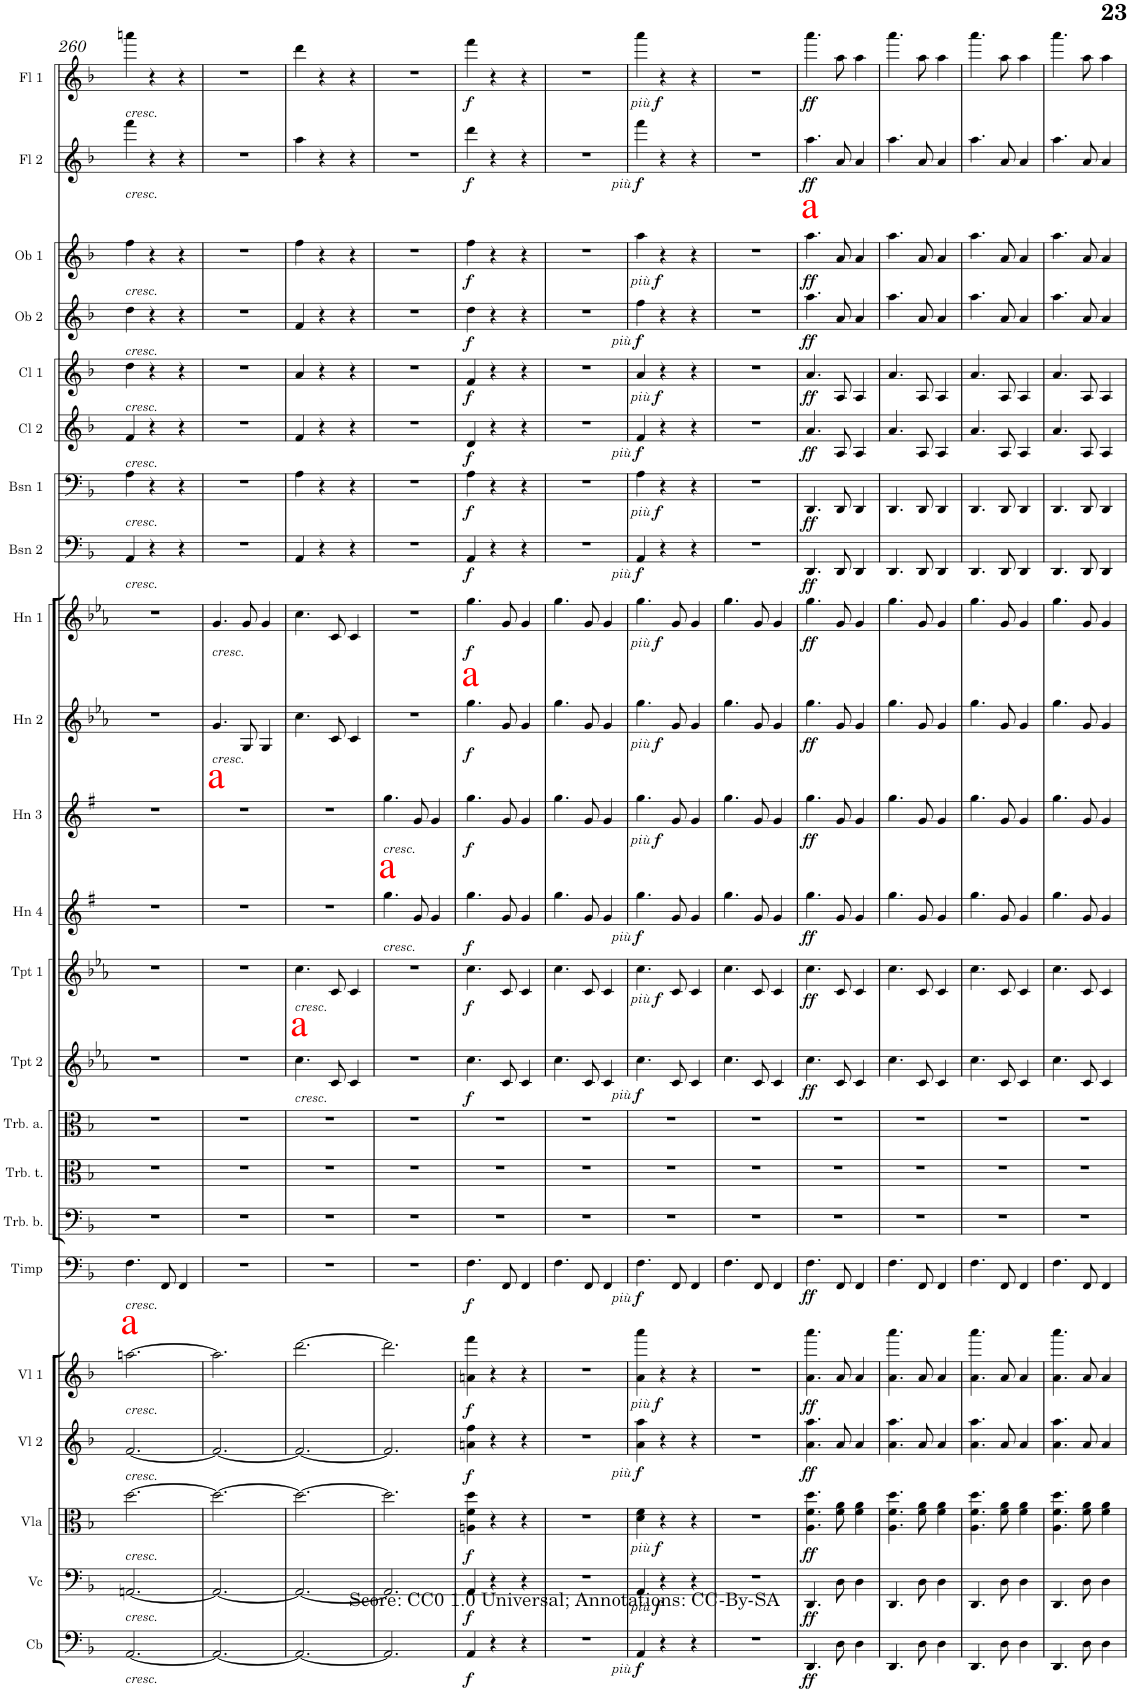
**kern	**dynam	**kern	**dynam	**kern	**dynam	**kern	**dynam	**kern	**dynam	**kern	**text	**dynam	**kern	**kern	**kern	**kern	**dynam	**kern	**text	**dynam	**kern	**dynam	**kern	**text	**dynam	**kern	**text	**dynam	**kern	**text	**dynam	**kern	**dynam	**kern	**dynam	**kern	**dynam	**kern	**dynam	**kern	**dynam	**kern	**dynam	**kern	**text	**dynam	**kern	**dynam
*part23	*part23	*part22	*part22	*part21	*part21	*part20	*part20	*part19	*part19	*part18	*part18	*part18	*part17	*part16	*part15	*part14	*part14	*part13	*part13	*part13	*part12	*part12	*part11	*part11	*part11	*part10	*part10	*part10	*part9	*part9	*part9	*part8	*part8	*part7	*part7	*part6	*part6	*part5	*part5	*part4	*part4	*part3	*part3	*part2	*part2	*part2	*part1	*part1
*staff23	*staff23	*staff22	*staff22	*staff21	*staff21	*staff20	*staff20	*staff19	*staff19	*staff18	*staff18	*staff18	*staff17	*staff16	*staff15	*staff14	*staff14	*staff13	*staff13	*staff13	*staff12	*staff12	*staff11	*staff11	*staff11	*staff10	*staff10	*staff10	*staff9	*staff9	*staff9	*staff8	*staff8	*staff7	*staff7	*staff6	*staff6	*staff5	*staff5	*staff4	*staff4	*staff3	*staff3	*staff2	*staff2	*staff2	*staff1	*staff1
*I"Contrabass	*	*I"Violoncello	*	*I"Viola	*	*I"Violin 2	*	*I"Violin 1	*	*I"Timpani in F, F	*	*	*I"Trombone basso	*I"Trombone tenore	*I"Trombone alto	*I"D Trumpet 2	*	*I"D Trumpet 1	*	*	*I"Bb (basso) Horn 4	*	*I"Bb (basso) Horn 3	*	*	*I"D Horn 2	*	*	*I"D Horn 1	*	*	*I"Bassoon 2	*	*I"Bassoon 1	*	*I"C Clarinet 2	*	*I"C Clarinet 1	*	*I"Oboe 2	*	*I"Oboe 1	*	*I"Flute 2	*	*	*I"Flute 1	*
*I'Cb	*	*I'Vc	*	*I'Vla	*	*I'Vl 2	*	*I'Vl 1	*	*I'Timp	*	*	*I'Trb. b.	*I'Trb. t.	*I'Trb. a.	*I'Tpt 2	*	*I'Tpt 1	*	*	*I'Hn 4	*	*I'Hn 3	*	*	*I'Hn 2	*	*	*I'Hn 1	*	*	*I'Bsn 2	*	*I'Bsn 1	*	*I'Cl 2	*	*I'Cl 1	*	*I'Ob 2	*	*I'Ob 1	*	*I'Fl 2	*	*	*I'Fl 1	*
!!LO:PB:g=z
*clefF4	*	*clefF4	*	*clefC3	*	*clefG2	*	*clefG2	*	*clefF4	*	*	*clefF4	*clefC3	*clefC3	*clefG2	*	*clefG2	*	*	*clefG2	*	*clefG2	*	*	*clefG2	*	*	*clefG2	*	*	*clefF4	*	*clefF4	*	*clefG2	*	*clefG2	*	*clefG2	*	*clefG2	*	*clefG2	*	*	*clefG2	*
*Trd7c12	*	*	*	*	*	*	*	*	*	*	*	*	*	*	*	*Trd-1c-2	*	*Trd-1c-2	*	*	*Trd8c14	*	*Trd8c14	*	*	*Trd6c10	*	*	*Trd6c10	*	*	*	*	*	*	*Trd1c2	*	*Trd1c2	*	*	*	*	*	*	*	*	*	*
*k[b-]	*	*k[b-]	*	*k[b-]	*	*k[b-]	*	*k[b-]	*	*k[b-]	*	*	*k[b-]	*k[b-]	*k[b-]	*k[b-e-a-]	*	*k[b-e-a-]	*	*	*k[f#]	*	*k[f#]	*	*	*k[b-e-a-]	*	*	*k[b-e-a-]	*	*	*k[b-]	*	*k[b-]	*	*k[b-]	*	*k[b-]	*	*k[b-]	*	*k[b-]	*	*k[b-]	*	*	*k[b-]	*
*M3/4	*	*M3/4	*	*M3/4	*	*M3/4	*	*M3/4	*	*M3/4	*	*	*M3/4	*M3/4	*M3/4	*M3/4	*	*M3/4	*	*	*M3/4	*	*M3/4	*	*	*M3/4	*	*	*M3/4	*	*	*M3/4	*	*M3/4	*	*M3/4	*	*M3/4	*	*M3/4	*	*M3/4	*	*M3/4	*	*	*M3/4	*
=260	=260	=260	=260	=260	=260	=260	=260	=260	=260	=260	=260	=260	=260	=260	=260	=260	=260	=260	=260	=260	=260	=260	=260	=260	=260	=260	=260	=260	=260	=260	=260	=260	=260	=260	=260	=260	=260	=260	=260	=260	=260	=260	=260	=260	=260	=260	=260	=260
!	!	!	!	!	!	!	!	!	!	!	!	!	!	!	!	!	!	!	!	!	!	!	!	!	!	!	!	!	!	!	!	!	!	!	!	!	!	!	!	!	!	!	!	!	!	!	!LO:TX:b:i:t=cresc.	!
!	!	!	!	!	!	!	!	!	!	!	!	!	!	!	!	!	!	!	!	!	!	!	!	!	!	!	!	!	!	!	!	!	!	!	!	!	!	!	!	!	!	!	!	!LO:TX:b:i:t=cresc.	!	!	!	!
!	!	!	!	!	!	!	!	!	!	!	!	!	!	!	!	!	!	!	!	!	!	!	!	!	!	!	!	!	!	!	!	!	!	!	!	!	!	!	!	!	!	!LO:TX:b:i:t=cresc.	!	!	!	!	!	!
!	!	!	!	!	!	!	!	!	!	!	!	!	!	!	!	!	!	!	!	!	!	!	!	!	!	!	!	!	!	!	!	!	!	!	!	!	!	!	!	!LO:TX:b:i:t=cresc.	!	!	!	!	!	!	!	!
!	!	!	!	!	!	!	!	!	!	!	!	!	!	!	!	!	!	!	!	!	!	!	!	!	!	!	!	!	!	!	!	!	!	!	!	!	!	!LO:TX:b:i:t=cresc.	!	!	!	!	!	!	!	!	!	!
!	!	!	!	!	!	!	!	!	!	!	!	!	!	!	!	!	!	!	!	!	!	!	!	!	!	!	!	!	!	!	!	!	!	!	!	!LO:TX:b:i:t=cresc.	!	!	!	!	!	!	!	!	!	!	!	!
!	!	!	!	!	!	!	!	!	!	!	!	!	!	!	!	!	!	!	!	!	!	!	!	!	!	!	!	!	!	!	!	!	!	!LO:TX:b:i:t=cresc.	!	!	!	!	!	!	!	!	!	!	!	!	!	!
!	!	!	!	!	!	!	!	!	!	!	!	!	!	!	!	!	!	!	!	!	!	!	!	!	!	!	!	!	!	!	!	!LO:TX:b:i:t=cresc.	!	!	!	!	!	!	!	!	!	!	!	!	!	!	!	!
!	!	!	!	!	!	!	!	!	!	!LO:TX:b:i:t=cresc.	!	!	!	!	!	!	!	!	!	!	!	!	!	!	!	!	!	!	!	!	!	!	!	!	!	!	!	!	!	!	!	!	!	!	!	!	!	!
!	!	!	!	!	!	!	!	!LO:TX:b:i:t=cresc.	!	!	!	!	!	!	!	!	!	!	!	!	!	!	!	!	!	!	!	!	!	!	!	!	!	!	!	!	!	!	!	!	!	!	!	!	!	!	!	!
!	!	!	!	!	!	!LO:TX:b:i:t=cresc.	!	!	!	!	!	!	!	!	!	!	!	!	!	!	!	!	!	!	!	!	!	!	!	!	!	!	!	!	!	!	!	!	!	!	!	!	!	!	!	!	!	!
!	!	!	!	!LO:TX:b:i:t=cresc.	!	!	!	!	!	!	!	!	!	!	!	!	!	!	!	!	!	!	!	!	!	!	!	!	!	!	!	!	!	!	!	!	!	!	!	!	!	!	!	!	!	!	!	!
!	!	!LO:TX:b:i:t=cresc.	!	!	!	!	!	!	!	!	!	!	!	!	!	!	!	!	!	!	!	!	!	!	!	!	!	!	!	!	!	!	!	!	!	!	!	!	!	!	!	!	!	!	!	!	!	!
!LO:TX:b:i:t=cresc.	!	!	!	!	!	!	!	!	!	!	!	!	!	!	!	!	!	!	!	!	!	!	!	!	!	!	!	!	!	!	!	!	!	!	!	!	!	!	!	!	!	!	!	!	!	!	!	!
!	!	!	!	!	!	!	!	!	!	!	!LO:LY:b:color=#FF0000	!	!	!	!	!	!	!	!	!	!	!	!	!	!	!	!	!	!	!	!	!	!	!	!	!	!	!	!	!	!	!	!	!	!	!	!	!
[2.AA/	.	[2.AAn/	.	[2.dd\	.	[2.f/	.	[2.aan\	.	4.F\	a	.	2.r	2.r	2.r	2.r	.	2.r	.	.	2.r	.	2.r	.	.	2.r	.	.	2.r	.	.	4AA/	.	4A\	.	4f/	.	4dd\	.	4dd\	.	4ff\	.	4fff\	.	.	4aaan\	.
.	.	.	.	.	.	.	.	.	.	.	.	.	.	.	.	.	.	.	.	.	.	.	.	.	.	.	.	.	.	.	.	4r	.	4r	.	4r	.	4r	.	4r	.	4r	.	4r	.	.	4r	.
.	.	.	.	.	.	.	.	.	.	8FF/	.	.	.	.	.	.	.	.	.	.	.	.	.	.	.	.	.	.	.	.	.	.	.	.	.	.	.	.	.	.	.	.	.	.	.	.	.	.
.	.	.	.	.	.	.	.	.	.	4FF/	.	.	.	.	.	.	.	.	.	.	.	.	.	.	.	.	.	.	.	.	.	4r	.	4r	.	4r	.	4r	.	4r	.	4r	.	4r	.	.	4r	.
=261	=261	=261	=261	=261	=261	=261	=261	=261	=261	=261	=261	=261	=261	=261	=261	=261	=261	=261	=261	=261	=261	=261	=261	=261	=261	=261	=261	=261	=261	=261	=261	=261	=261	=261	=261	=261	=261	=261	=261	=261	=261	=261	=261	=261	=261	=261	=261	=261
!	!	!	!	!	!	!	!	!	!	!	!	!	!	!	!	!	!	!	!	!	!	!	!	!	!	!	!	!	!LO:TX:b:i:t=cresc.	!	!	!	!	!	!	!	!	!	!	!	!	!	!	!	!	!	!	!
!	!	!	!	!	!	!	!	!	!	!	!	!	!	!	!	!	!	!	!	!	!	!	!	!	!	!LO:TX:b:i:t=cresc.	!	!	!	!	!	!	!	!	!	!	!	!	!	!	!	!	!	!	!	!	!	!
!	!	!	!	!	!	!	!	!	!	!	!	!	!	!	!	!	!	!	!	!	!	!	!	!	!	!	!LO:LY:b:color=#FF0000	!	!	!	!	!	!	!	!	!	!	!	!	!	!	!	!	!	!	!	!	!
2.AA/_	.	2.AA/_	.	2.dd\_	.	2.f/_	.	2.aa\]	.	2.r	.	.	2.r	2.r	2.r	2.r	.	2.r	.	.	2.r	.	2.r	.	.	4.g/	a	.	4.g/	.	.	2.r	.	2.r	.	2.r	.	2.r	.	2.r	.	2.r	.	2.r	.	.	2.r	.
.	.	.	.	.	.	.	.	.	.	.	.	.	.	.	.	.	.	.	.	.	.	.	.	.	.	8G/	.	.	8g/	.	.	.	.	.	.	.	.	.	.	.	.	.	.	.	.	.	.	.
.	.	.	.	.	.	.	.	.	.	.	.	.	.	.	.	.	.	.	.	.	.	.	.	.	.	4G/	.	.	4g/	.	.	.	.	.	.	.	.	.	.	.	.	.	.	.	.	.	.	.
=262	=262	=262	=262	=262	=262	=262	=262	=262	=262	=262	=262	=262	=262	=262	=262	=262	=262	=262	=262	=262	=262	=262	=262	=262	=262	=262	=262	=262	=262	=262	=262	=262	=262	=262	=262	=262	=262	=262	=262	=262	=262	=262	=262	=262	=262	=262	=262	=262
!	!	!	!	!	!	!	!	!	!	!	!	!	!	!	!	!	!	!LO:TX:b:i:t=cresc.	!	!	!	!	!	!	!	!	!	!	!	!	!	!	!	!	!	!	!	!	!	!	!	!	!	!	!	!	!	!
!	!	!	!	!	!	!	!	!	!	!	!	!	!	!	!	!LO:TX:b:i:t=cresc.	!	!	!	!	!	!	!	!	!	!	!	!	!	!	!	!	!	!	!	!	!	!	!	!	!	!	!	!	!	!	!	!
!	!	!	!	!	!	!	!	!	!	!	!	!	!	!	!	!	!	!	!LO:LY:b:color=#FF0000	!	!	!	!	!	!	!	!	!	!	!	!	!	!	!	!	!	!	!	!	!	!	!	!	!	!	!	!	!
2.AA/_	.	2.AA/_	.	2.dd\_	.	2.f/_	.	[2.ddd\	.	2.r	.	.	2.r	2.r	2.r	4.cc\	.	4.cc\	a	.	2.r	.	2.r	.	.	4.cc\	.	.	4.cc\	.	.	4AA/	.	4A\	.	4f/	.	4a/	.	4f/	.	4ff\	.	4aa\	.	.	4ddd\	.
.	.	.	.	.	.	.	.	.	.	.	.	.	.	.	.	.	.	.	.	.	.	.	.	.	.	.	.	.	.	.	.	4r	.	4r	.	4r	.	4r	.	4r	.	4r	.	4r	.	.	4r	.
.	.	.	.	.	.	.	.	.	.	.	.	.	.	.	.	8c/	.	8c/	.	.	.	.	.	.	.	8c/	.	.	8c/	.	.	.	.	.	.	.	.	.	.	.	.	.	.	.	.	.	.	.
.	.	.	.	.	.	.	.	.	.	.	.	.	.	.	.	4c/	.	4c/	.	.	.	.	.	.	.	4c/	.	.	4c/	.	.	4r	.	4r	.	4r	.	4r	.	4r	.	4r	.	4r	.	.	4r	.
=263	=263	=263	=263	=263	=263	=263	=263	=263	=263	=263	=263	=263	=263	=263	=263	=263	=263	=263	=263	=263	=263	=263	=263	=263	=263	=263	=263	=263	=263	=263	=263	=263	=263	=263	=263	=263	=263	=263	=263	=263	=263	=263	=263	=263	=263	=263	=263	=263
!	!	!	!	!	!	!	!	!	!	!	!	!	!	!	!	!	!	!	!	!	!	!	!LO:TX:b:i:t=cresc.	!	!	!	!	!	!	!	!	!	!	!	!	!	!	!	!	!	!	!	!	!	!	!	!	!
!	!	!	!	!	!	!	!	!	!	!	!	!	!	!	!	!	!	!	!	!	!LO:TX:b:i:t=cresc.	!	!	!	!	!	!	!	!	!	!	!	!	!	!	!	!	!	!	!	!	!	!	!	!	!	!	!
!	!	!	!	!	!	!	!	!	!	!	!	!	!	!	!	!	!	!	!	!	!	!	!	!LO:LY:b:color=#FF0000	!	!	!	!	!	!	!	!	!	!	!	!	!	!	!	!	!	!	!	!	!	!	!	!
2.AA/]	.	2.AA/]	.	2.dd\]	.	2.f/]	.	2.ddd\]	.	2.r	.	.	2.r	2.r	2.r	2.r	.	2.r	.	.	4.gg\	.	4.gg\	a	.	2.r	.	.	2.r	.	.	2.r	.	2.r	.	2.r	.	2.r	.	2.r	.	2.r	.	2.r	.	.	2.r	.
.	.	.	.	.	.	.	.	.	.	.	.	.	.	.	.	.	.	.	.	.	8g/	.	8g/	.	.	.	.	.	.	.	.	.	.	.	.	.	.	.	.	.	.	.	.	.	.	.	.	.
.	.	.	.	.	.	.	.	.	.	.	.	.	.	.	.	.	.	.	.	.	4g/	.	4g/	.	.	.	.	.	.	.	.	.	.	.	.	.	.	.	.	.	.	.	.	.	.	.	.	.
=264	=264	=264	=264	=264	=264	=264	=264	=264	=264	=264	=264	=264	=264	=264	=264	=264	=264	=264	=264	=264	=264	=264	=264	=264	=264	=264	=264	=264	=264	=264	=264	=264	=264	=264	=264	=264	=264	=264	=264	=264	=264	=264	=264	=264	=264	=264	=264	=264
!	!LO:DY:b	!	!LO:DY:b	!	!LO:DY:b	!	!LO:DY:b	!	!LO:DY:b	!	!	!LO:DY:b	!	!	!	!	!LO:DY:b	!	!	!LO:DY:b	!	!LO:DY:b	!	!	!LO:DY:b	!	!	!LO:DY:b	!	!LO:LY:b:color=#FF0000	!LO:DY:b	!	!LO:DY:b	!	!LO:DY:b	!	!LO:DY:b	!	!LO:DY:b	!	!LO:DY:b	!	!LO:DY:b	!	!	!LO:DY:b	!	!LO:DY:b
4AA/	f	4AA/	f	4An\ 4f\ 4dd\	f	4an\ 4ff\	f	4an\ 4fff\	f	4.F\	.	f	2.r	2.r	2.r	4.cc\	f	4.cc\	.	f	4.gg\	f	4.gg\	.	f	4.gg\	.	f	4.gg\	a	f	4AA/	f	4A\	f	4d/	f	4f/	f	4dd\	f	4ff\	f	4ddd\	.	f	4fff\	f
4r	.	4r	.	4r	.	4r	.	4r	.	.	.	.	.	.	.	.	.	.	.	.	.	.	.	.	.	.	.	.	.	.	.	4r	.	4r	.	4r	.	4r	.	4r	.	4r	.	4r	.	.	4r	.
.	.	.	.	.	.	.	.	.	.	8FF/	.	.	.	.	.	8c/	.	8c/	.	.	8g/	.	8g/	.	.	8g/	.	.	8g/	.	.	.	.	.	.	.	.	.	.	.	.	.	.	.	.	.	.	.
4r	.	4r	.	4r	.	4r	.	4r	.	4FF/	.	.	.	.	.	4c/	.	4c/	.	.	4g/	.	4g/	.	.	4g/	.	.	4g/	.	.	4r	.	4r	.	4r	.	4r	.	4r	.	4r	.	4r	.	.	4r	.
=265	=265	=265	=265	=265	=265	=265	=265	=265	=265	=265	=265	=265	=265	=265	=265	=265	=265	=265	=265	=265	=265	=265	=265	=265	=265	=265	=265	=265	=265	=265	=265	=265	=265	=265	=265	=265	=265	=265	=265	=265	=265	=265	=265	=265	=265	=265	=265	=265
2.r	.	2.r	.	2.r	.	2.r	.	2.r	.	4.F\	.	.	2.r	2.r	2.r	4.cc\	.	4.cc\	.	.	4.gg\	.	4.gg\	.	.	4.gg\	.	.	4.gg\	.	.	2.r	.	2.r	.	2.r	.	2.r	.	2.r	.	2.r	.	2.r	.	.	2.r	.
.	.	.	.	.	.	.	.	.	.	8FF/	.	.	.	.	.	8c/	.	8c/	.	.	8g/	.	8g/	.	.	8g/	.	.	8g/	.	.	.	.	.	.	.	.	.	.	.	.	.	.	.	.	.	.	.
.	.	.	.	.	.	.	.	.	.	4FF/	.	.	.	.	.	4c/	.	4c/	.	.	4g/	.	4g/	.	.	4g/	.	.	4g/	.	.	.	.	.	.	.	.	.	.	.	.	.	.	.	.	.	.	.
=266	=266	=266	=266	=266	=266	=266	=266	=266	=266	=266	=266	=266	=266	=266	=266	=266	=266	=266	=266	=266	=266	=266	=266	=266	=266	=266	=266	=266	=266	=266	=266	=266	=266	=266	=266	=266	=266	=266	=266	=266	=266	=266	=266	=266	=266	=266	=266	=266
!	!LO:DY:b	!	!	!	!	!	!	!	!	!	!	!	!	!	!	!	!	!	!	!	!	!	!	!	!	!	!	!	!	!	!	!	!	!	!	!	!	!	!	!	!	!	!	!	!	!	!	!
!	!LO:DY:n=1:b	!	!LO:DY:b	!	!	!	!	!	!	!	!	!	!	!	!	!	!	!	!	!	!	!	!	!	!	!	!	!	!	!	!	!	!	!	!	!	!	!	!	!	!	!	!	!	!	!	!	!
!	!	!	!LO:DY:n=1:b	!	!LO:DY:b	!	!	!	!	!	!	!	!	!	!	!	!	!	!	!	!	!	!	!	!	!	!	!	!	!	!	!	!	!	!	!	!	!	!	!	!	!	!	!	!	!	!	!
!	!	!	!	!	!LO:DY:n=1:b	!	!LO:DY:b	!	!	!	!	!	!	!	!	!	!	!	!	!	!	!	!	!	!	!	!	!	!	!	!	!	!	!	!	!	!	!	!	!	!	!	!	!	!	!	!	!
!	!	!	!	!	!	!	!LO:DY:n=1:b	!	!LO:DY:b	!	!	!	!	!	!	!	!	!	!	!	!	!	!	!	!	!	!	!	!	!	!	!	!	!	!	!	!	!	!	!	!	!	!	!	!	!	!	!
!	!	!	!	!	!	!	!	!	!LO:DY:n=1:b	!	!	!LO:DY:b	!	!	!	!	!	!	!	!	!	!	!	!	!	!	!	!	!	!	!	!	!	!	!	!	!	!	!	!	!	!	!	!	!	!	!	!
!	!	!	!	!	!	!	!	!	!	!	!	!LO:DY:n=1:b	!	!	!	!	!LO:DY:b	!	!	!	!	!	!	!	!	!	!	!	!	!	!	!	!	!	!	!	!	!	!	!	!	!	!	!	!	!	!	!
!	!	!	!	!	!	!	!	!	!	!	!	!	!	!	!	!	!LO:DY:n=1:b	!	!	!LO:DY:b	!	!	!	!	!	!	!	!	!	!	!	!	!	!	!	!	!	!	!	!	!	!	!	!	!	!	!	!
!	!	!	!	!	!	!	!	!	!	!	!	!	!	!	!	!	!	!	!	!LO:DY:n=1:b	!	!LO:DY:b	!	!	!	!	!	!	!	!	!	!	!	!	!	!	!	!	!	!	!	!	!	!	!	!	!	!
!	!	!	!	!	!	!	!	!	!	!	!	!	!	!	!	!	!	!	!	!	!	!LO:DY:n=1:b	!	!	!LO:DY:b	!	!	!	!	!	!	!	!	!	!	!	!	!	!	!	!	!	!	!	!	!	!	!
!	!	!	!	!	!	!	!	!	!	!	!	!	!	!	!	!	!	!	!	!	!	!	!	!	!LO:DY:n=1:b	!	!	!LO:DY:b	!	!	!	!	!	!	!	!	!	!	!	!	!	!	!	!	!	!	!	!
!	!	!	!	!	!	!	!	!	!	!	!	!	!	!	!	!	!	!	!	!	!	!	!	!	!	!	!	!LO:DY:n=1:b	!	!	!LO:DY:b	!	!	!	!	!	!	!	!	!	!	!	!	!	!	!	!	!
!	!	!	!	!	!	!	!	!	!	!	!	!	!	!	!	!	!	!	!	!	!	!	!	!	!	!	!	!	!	!	!LO:DY:n=1:b	!	!LO:DY:b	!	!	!	!	!	!	!	!	!	!	!	!	!	!	!
!	!	!	!	!	!	!	!	!	!	!	!	!	!	!	!	!	!	!	!	!	!	!	!	!	!	!	!	!	!	!	!	!	!LO:DY:n=1:b	!	!LO:DY:b	!	!	!	!	!	!	!	!	!	!	!	!	!
!	!	!	!	!	!	!	!	!	!	!	!	!	!	!	!	!	!	!	!	!	!	!	!	!	!	!	!	!	!	!	!	!	!	!	!LO:DY:n=1:b	!	!LO:DY:b	!	!	!	!	!	!	!	!	!	!	!
!	!	!	!	!	!	!	!	!	!	!	!	!	!	!	!	!	!	!	!	!	!	!	!	!	!	!	!	!	!	!	!	!	!	!	!	!	!LO:DY:n=1:b	!	!LO:DY:b	!	!	!	!	!	!	!	!	!
!	!	!	!	!	!	!	!	!	!	!	!	!	!	!	!	!	!	!	!	!	!	!	!	!	!	!	!	!	!	!	!	!	!	!	!	!	!	!	!LO:DY:n=1:b	!	!LO:DY:b	!	!	!	!	!	!	!
!	!	!	!	!	!	!	!	!	!	!	!	!	!	!	!	!	!	!	!	!	!	!	!	!	!	!	!	!	!	!	!	!	!	!	!	!	!	!	!	!	!LO:DY:n=1:b	!	!LO:DY:b	!	!	!	!	!
!	!	!	!	!	!	!	!	!	!	!	!	!	!	!	!	!	!	!	!	!	!	!	!	!	!	!	!	!	!	!	!	!	!	!	!	!	!	!	!	!	!	!	!LO:DY:n=1:b	!	!	!LO:DY:b	!	!
!	!	!	!	!	!	!	!	!	!	!	!	!	!	!	!	!	!	!	!	!	!	!	!	!	!	!	!	!	!	!	!	!	!	!	!	!	!	!	!	!	!	!	!	!	!	!LO:DY:n=1:b	!	!LO:DY:b
!	!	!	!	!	!	!	!	!	!	!	!	!	!	!	!	!	!	!	!	!	!	!	!	!	!	!	!	!	!	!	!	!	!	!	!	!	!	!	!	!	!	!	!	!	!	!	!	!LO:DY:n=1:b
4AA/	other-dynamics f	4AA/	other-dynamics f	4d\ 4f\	other-dynamics f	4a\ 4aa\	other-dynamics f	4a\ 4aaa\	other-dynamics f	4.F\	.	other-dynamics f	2.r	2.r	2.r	4.cc\	other-dynamics f	4.cc\	.	other-dynamics f	4.gg\	other-dynamics f	4.gg\	.	other-dynamics f	4.gg\	.	other-dynamics f	4.gg\	.	other-dynamics f	4AA/	other-dynamics f	4A\	other-dynamics f	4f/	other-dynamics f	4a/	other-dynamics f	4ff\	other-dynamics f	4aa\	other-dynamics f	4fff\	.	other-dynamics f	4aaa\	other-dynamics f
4r	.	4r	.	4r	.	4r	.	4r	.	.	.	.	.	.	.	.	.	.	.	.	.	.	.	.	.	.	.	.	.	.	.	4r	.	4r	.	4r	.	4r	.	4r	.	4r	.	4r	.	.	4r	.
.	.	.	.	.	.	.	.	.	.	8FF/	.	.	.	.	.	8c/	.	8c/	.	.	8g/	.	8g/	.	.	8g/	.	.	8g/	.	.	.	.	.	.	.	.	.	.	.	.	.	.	.	.	.	.	.
4r	.	4r	.	4r	.	4r	.	4r	.	4FF/	.	.	.	.	.	4c/	.	4c/	.	.	4g/	.	4g/	.	.	4g/	.	.	4g/	.	.	4r	.	4r	.	4r	.	4r	.	4r	.	4r	.	4r	.	.	4r	.
=267	=267	=267	=267	=267	=267	=267	=267	=267	=267	=267	=267	=267	=267	=267	=267	=267	=267	=267	=267	=267	=267	=267	=267	=267	=267	=267	=267	=267	=267	=267	=267	=267	=267	=267	=267	=267	=267	=267	=267	=267	=267	=267	=267	=267	=267	=267	=267	=267
2.r	.	2.r	.	2.r	.	2.r	.	2.r	.	4.F\	.	.	2.r	2.r	2.r	4.cc\	.	4.cc\	.	.	4.gg\	.	4.gg\	.	.	4.gg\	.	.	4.gg\	.	.	2.r	.	2.r	.	2.r	.	2.r	.	2.r	.	2.r	.	2.r	.	.	2.r	.
.	.	.	.	.	.	.	.	.	.	8FF/	.	.	.	.	.	8c/	.	8c/	.	.	8g/	.	8g/	.	.	8g/	.	.	8g/	.	.	.	.	.	.	.	.	.	.	.	.	.	.	.	.	.	.	.
.	.	.	.	.	.	.	.	.	.	4FF/	.	.	.	.	.	4c/	.	4c/	.	.	4g/	.	4g/	.	.	4g/	.	.	4g/	.	.	.	.	.	.	.	.	.	.	.	.	.	.	.	.	.	.	.
=268	=268	=268	=268	=268	=268	=268	=268	=268	=268	=268	=268	=268	=268	=268	=268	=268	=268	=268	=268	=268	=268	=268	=268	=268	=268	=268	=268	=268	=268	=268	=268	=268	=268	=268	=268	=268	=268	=268	=268	=268	=268	=268	=268	=268	=268	=268	=268	=268
!	!LO:DY:b	!	!LO:DY:b	!	!LO:DY:b	!	!LO:DY:b	!	!LO:DY:b	!	!	!LO:DY:b	!	!	!	!	!LO:DY:b	!	!	!LO:DY:b	!	!LO:DY:b	!	!	!LO:DY:b	!	!	!LO:DY:b	!	!	!LO:DY:b	!	!LO:DY:b	!	!LO:DY:b	!	!LO:DY:b	!	!LO:DY:b	!	!LO:DY:b	!	!LO:DY:b	!	!LO:LY:b:color=#FF0000	!LO:DY:b	!	!LO:DY:b
4.DD/	ff	4.DD/	ff	4.A\ 4.f\ 4.dd\	ff	4.a\ 4.aa\	ff	4.a\ 4.aaa\	ff	4.F\	.	ff	2.r	2.r	2.r	4.cc\	ff	4.cc\	.	ff	4.gg\	ff	4.gg\	.	ff	4.gg\	.	ff	4.gg\	.	ff	4.DD/	ff	4.DD/	ff	4.a/	ff	4.a/	ff	4.aa\	ff	4.aa\	ff	4.aa\	a	ff	4.aaa\	ff
8D\	.	8D\	.	8f\ 8a\	.	8a/	.	8a/	.	8FF/	.	.	.	.	.	8c/	.	8c/	.	.	8g/	.	8g/	.	.	8g/	.	.	8g/	.	.	8DD/	.	8DD/	.	8A/	.	8A/	.	8a/	.	8a/	.	8a/	.	.	8aa\	.
4D\	.	4D\	.	4f\ 4a\	.	4a/	.	4a/	.	4FF/	.	.	.	.	.	4c/	.	4c/	.	.	4g/	.	4g/	.	.	4g/	.	.	4g/	.	.	4DD/	.	4DD/	.	4A/	.	4A/	.	4a/	.	4a/	.	4a/	.	.	4aa\	.
=269	=269	=269	=269	=269	=269	=269	=269	=269	=269	=269	=269	=269	=269	=269	=269	=269	=269	=269	=269	=269	=269	=269	=269	=269	=269	=269	=269	=269	=269	=269	=269	=269	=269	=269	=269	=269	=269	=269	=269	=269	=269	=269	=269	=269	=269	=269	=269	=269
4.DD/	.	4.DD/	.	4.A\ 4.f\ 4.dd\	.	4.a\ 4.aa\	.	4.a\ 4.aaa\	.	4.F\	.	.	2.r	2.r	2.r	4.cc\	.	4.cc\	.	.	4.gg\	.	4.gg\	.	.	4.gg\	.	.	4.gg\	.	.	4.DD/	.	4.DD/	.	4.a/	.	4.a/	.	4.aa\	.	4.aa\	.	4.aa\	.	.	4.aaa\	.
8D\	.	8D\	.	8f\ 8a\	.	8a/	.	8a/	.	8FF/	.	.	.	.	.	8c/	.	8c/	.	.	8g/	.	8g/	.	.	8g/	.	.	8g/	.	.	8DD/	.	8DD/	.	8A/	.	8A/	.	8a/	.	8a/	.	8a/	.	.	8aa\	.
4D\	.	4D\	.	4f\ 4a\	.	4a/	.	4a/	.	4FF/	.	.	.	.	.	4c/	.	4c/	.	.	4g/	.	4g/	.	.	4g/	.	.	4g/	.	.	4DD/	.	4DD/	.	4A/	.	4A/	.	4a/	.	4a/	.	4a/	.	.	4aa\	.
=270	=270	=270	=270	=270	=270	=270	=270	=270	=270	=270	=270	=270	=270	=270	=270	=270	=270	=270	=270	=270	=270	=270	=270	=270	=270	=270	=270	=270	=270	=270	=270	=270	=270	=270	=270	=270	=270	=270	=270	=270	=270	=270	=270	=270	=270	=270	=270	=270
4.DD/	.	4.DD/	.	4.A\ 4.f\ 4.dd\	.	4.a\ 4.aa\	.	4.a\ 4.aaa\	.	4.F\	.	.	2.r	2.r	2.r	4.cc\	.	4.cc\	.	.	4.gg\	.	4.gg\	.	.	4.gg\	.	.	4.gg\	.	.	4.DD/	.	4.DD/	.	4.a/	.	4.a/	.	4.aa\	.	4.aa\	.	4.aa\	.	.	4.aaa\	.
8D\	.	8D\	.	8f\ 8a\	.	8a/	.	8a/	.	8FF/	.	.	.	.	.	8c/	.	8c/	.	.	8g/	.	8g/	.	.	8g/	.	.	8g/	.	.	8DD/	.	8DD/	.	8A/	.	8A/	.	8a/	.	8a/	.	8a/	.	.	8aa\	.
4D\	.	4D\	.	4f\ 4a\	.	4a/	.	4a/	.	4FF/	.	.	.	.	.	4c/	.	4c/	.	.	4g/	.	4g/	.	.	4g/	.	.	4g/	.	.	4DD/	.	4DD/	.	4A/	.	4A/	.	4a/	.	4a/	.	4a/	.	.	4aa\	.
=271	=271	=271	=271	=271	=271	=271	=271	=271	=271	=271	=271	=271	=271	=271	=271	=271	=271	=271	=271	=271	=271	=271	=271	=271	=271	=271	=271	=271	=271	=271	=271	=271	=271	=271	=271	=271	=271	=271	=271	=271	=271	=271	=271	=271	=271	=271	=271	=271
4.DD/	.	4.DD/	.	4.A\ 4.f\ 4.dd\	.	4.a\ 4.aa\	.	4.a\ 4.aaa\	.	4.F\	.	.	2.r	2.r	2.r	4.cc\	.	4.cc\	.	.	4.gg\	.	4.gg\	.	.	4.gg\	.	.	4.gg\	.	.	4.DD/	.	4.DD/	.	4.a/	.	4.a/	.	4.aa\	.	4.aa\	.	4.aa\	.	.	4.aaa\	.
8D\	.	8D\	.	8f\ 8a\	.	8a/	.	8a/	.	8FF/	.	.	.	.	.	8c/	.	8c/	.	.	8g/	.	8g/	.	.	8g/	.	.	8g/	.	.	8DD/	.	8DD/	.	8A/	.	8A/	.	8a/	.	8a/	.	8a/	.	.	8aa\	.
4D\	.	4D\	.	4f\ 4a\	.	4a/	.	4a/	.	4FF/	.	.	.	.	.	4c/	.	4c/	.	.	4g/	.	4g/	.	.	4g/	.	.	4g/	.	.	4DD/	.	4DD/	.	4A/	.	4A/	.	4a/	.	4a/	.	4a/	.	.	4aa\	.
=	=	=	=	=	=	=	=	=	=	=	=	=	=	=	=	=	=	=	=	=	=	=	=	=	=	=	=	=	=	=	=	=	=	=	=	=	=	=	=	=	=	=	=	=	=	=	=	=
*-	*-	*-	*-	*-	*-	*-	*-	*-	*-	*-	*-	*-	*-	*-	*-	*-	*-	*-	*-	*-	*-	*-	*-	*-	*-	*-	*-	*-	*-	*-	*-	*-	*-	*-	*-	*-	*-	*-	*-	*-	*-	*-	*-	*-	*-	*-	*-	*-
